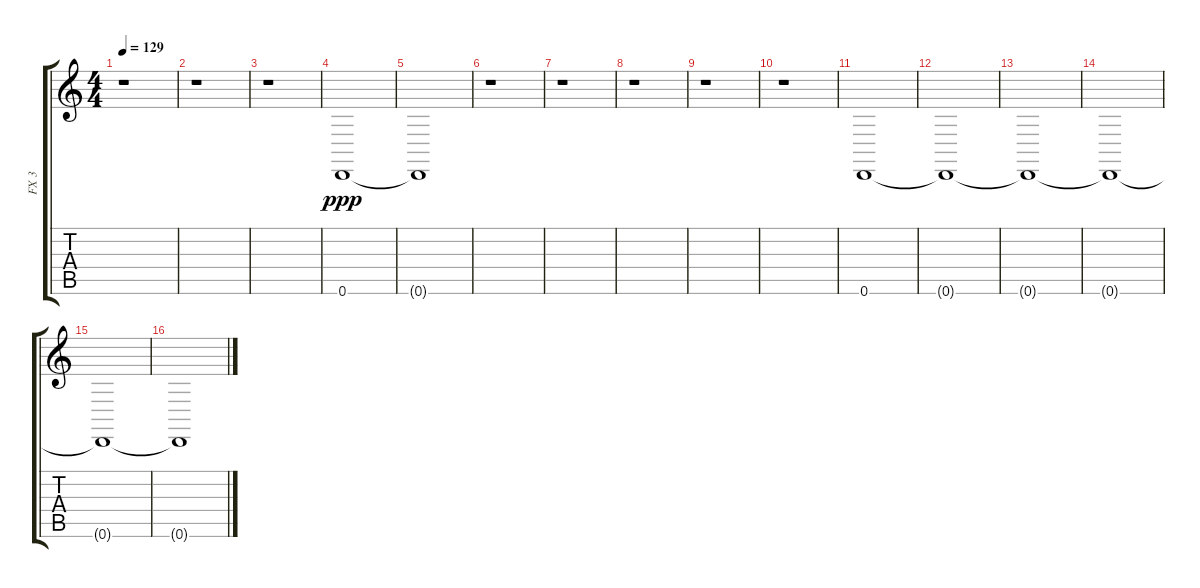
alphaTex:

\track ("FX 3" "FX 3") {instrument stringensemble1}
\staff {score tabs}
\tuning (E4 B3 G3 D3 A2 D2) {hide}
\ts (4 4)
\tempo 129
\clef g2
\ks c
r.1{dy ppp} |
r.1 |
r.1 |
0.6.1 |
0.6{t}.1 |
r.1 |
r.1 |
r.1 |
r.1 |
r.1 |
0.6.1 |
0.6{t}.1 |
0.6{t}.1 |
0.6{t}.1 |
0.6{t}.1 |
0.6{t}.1
